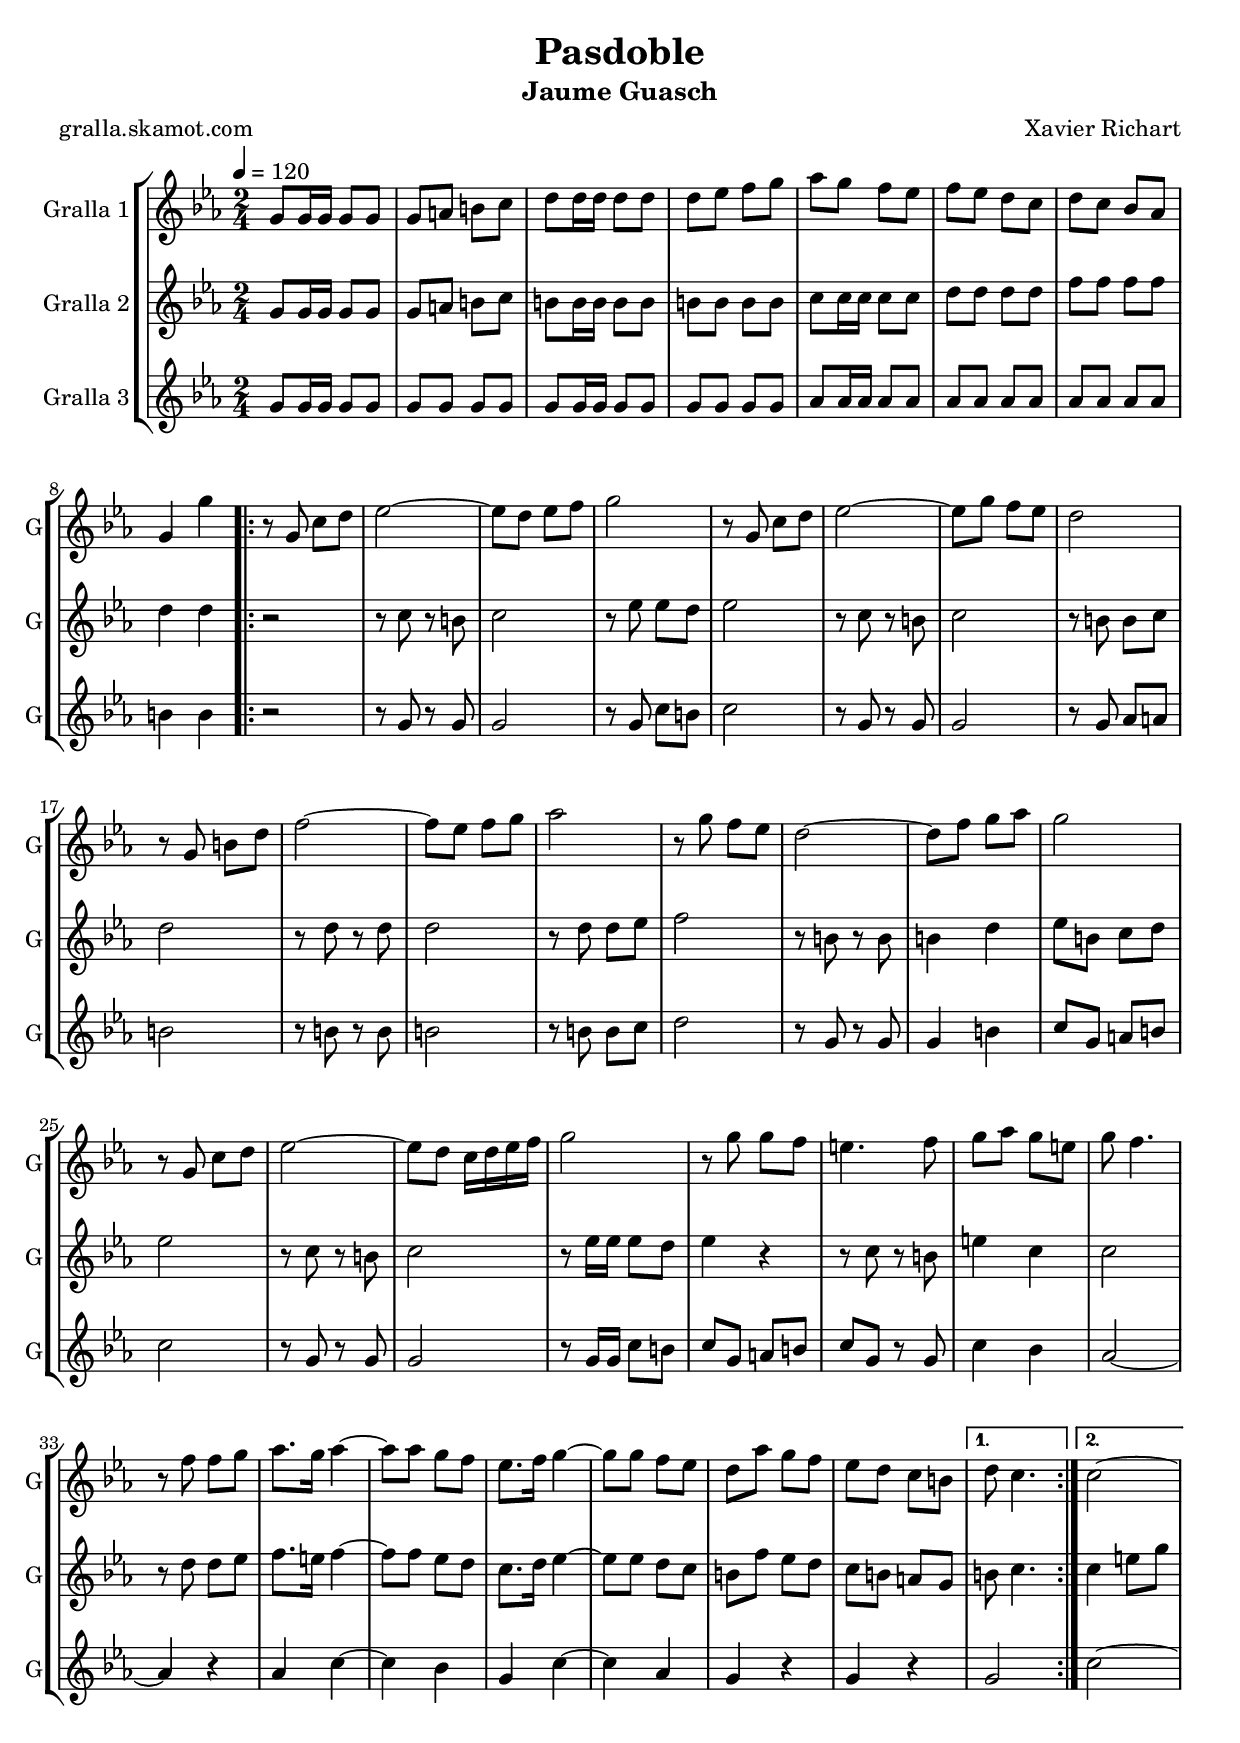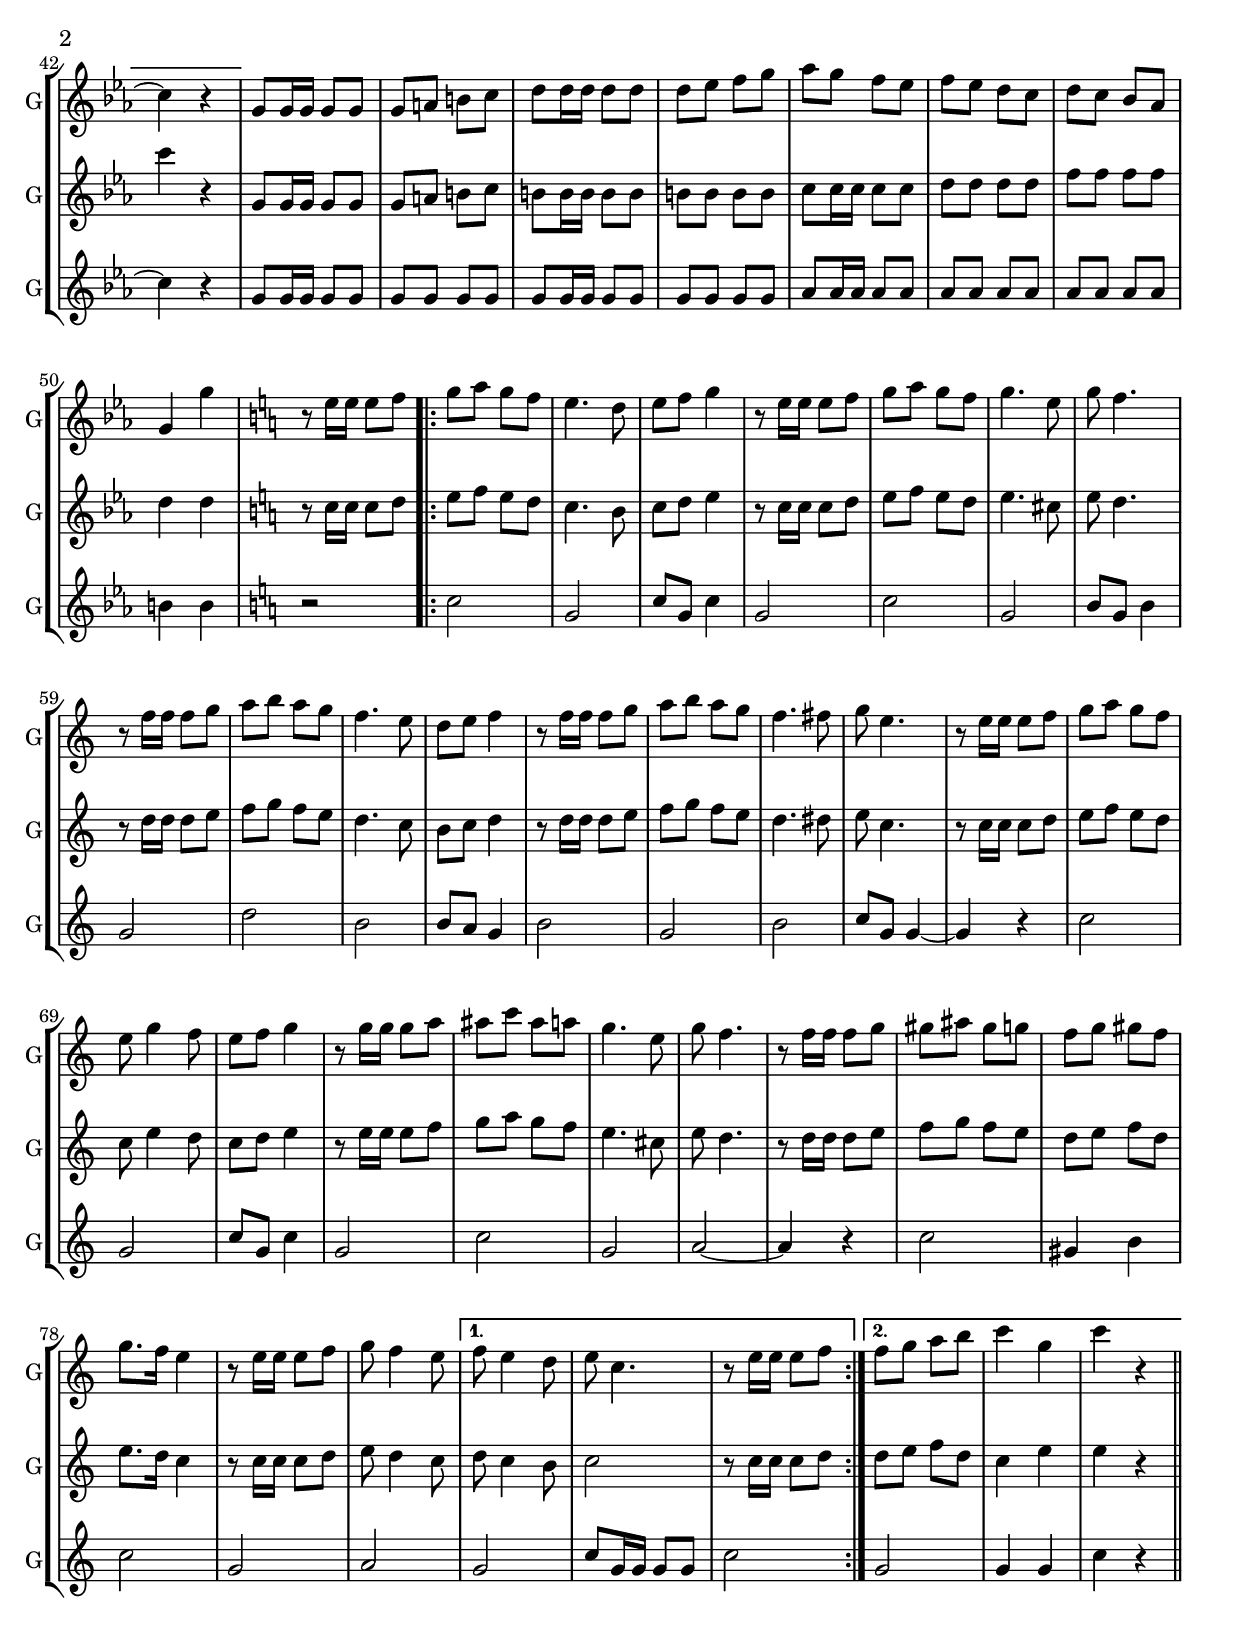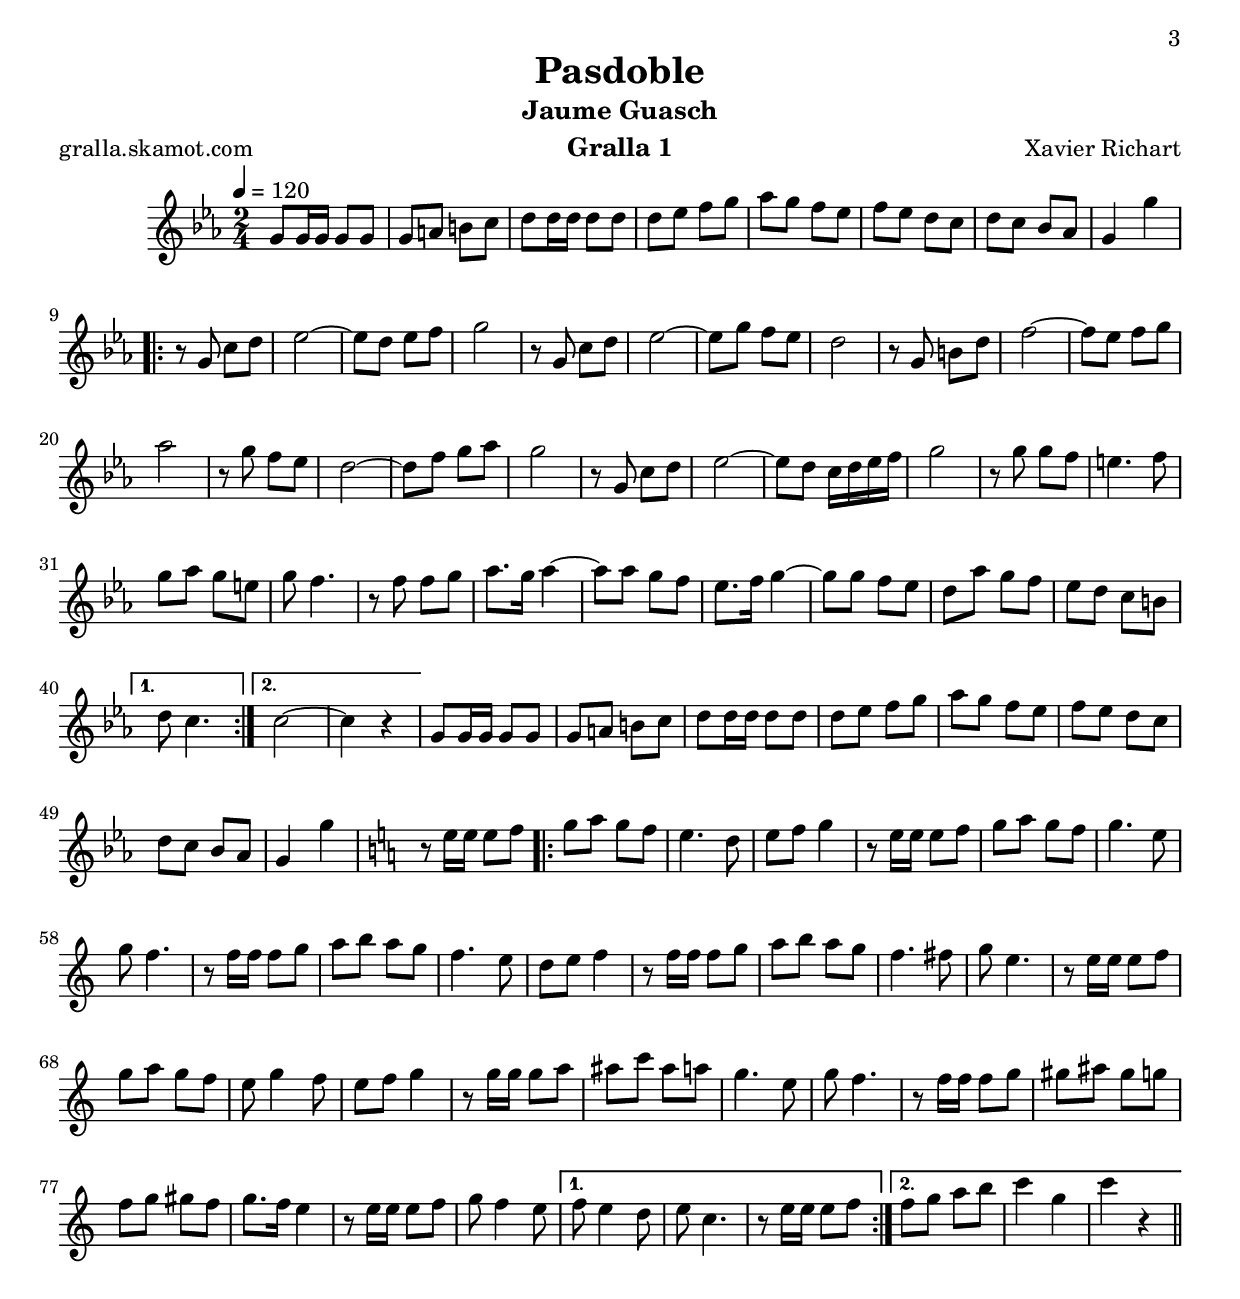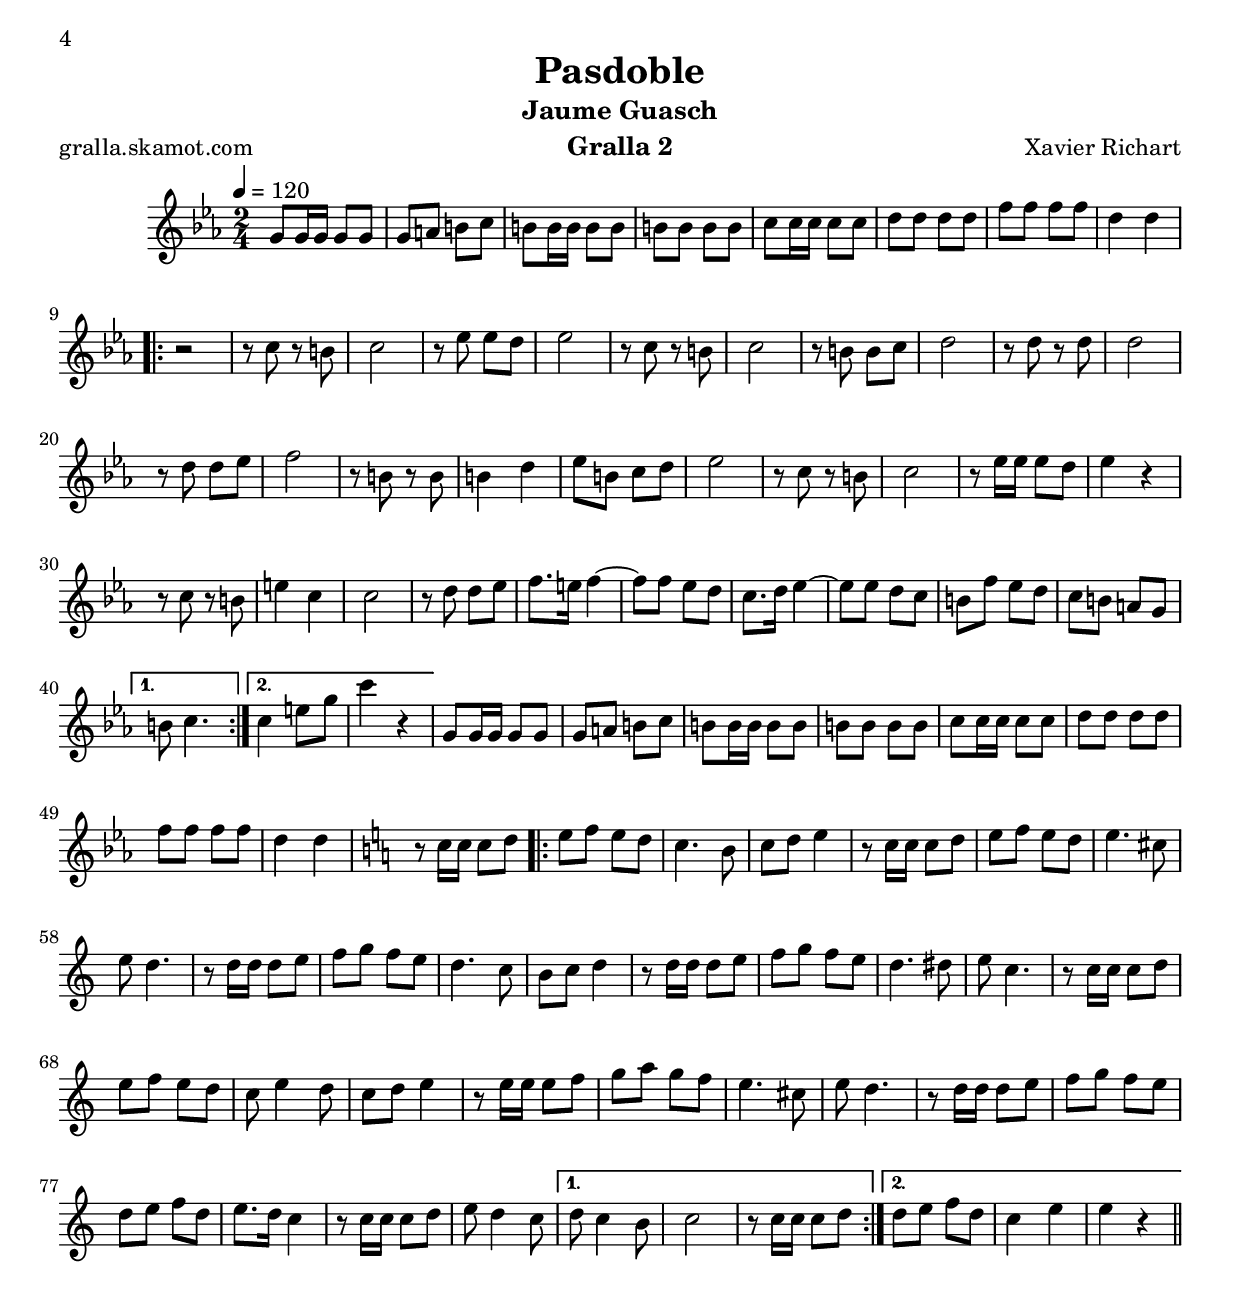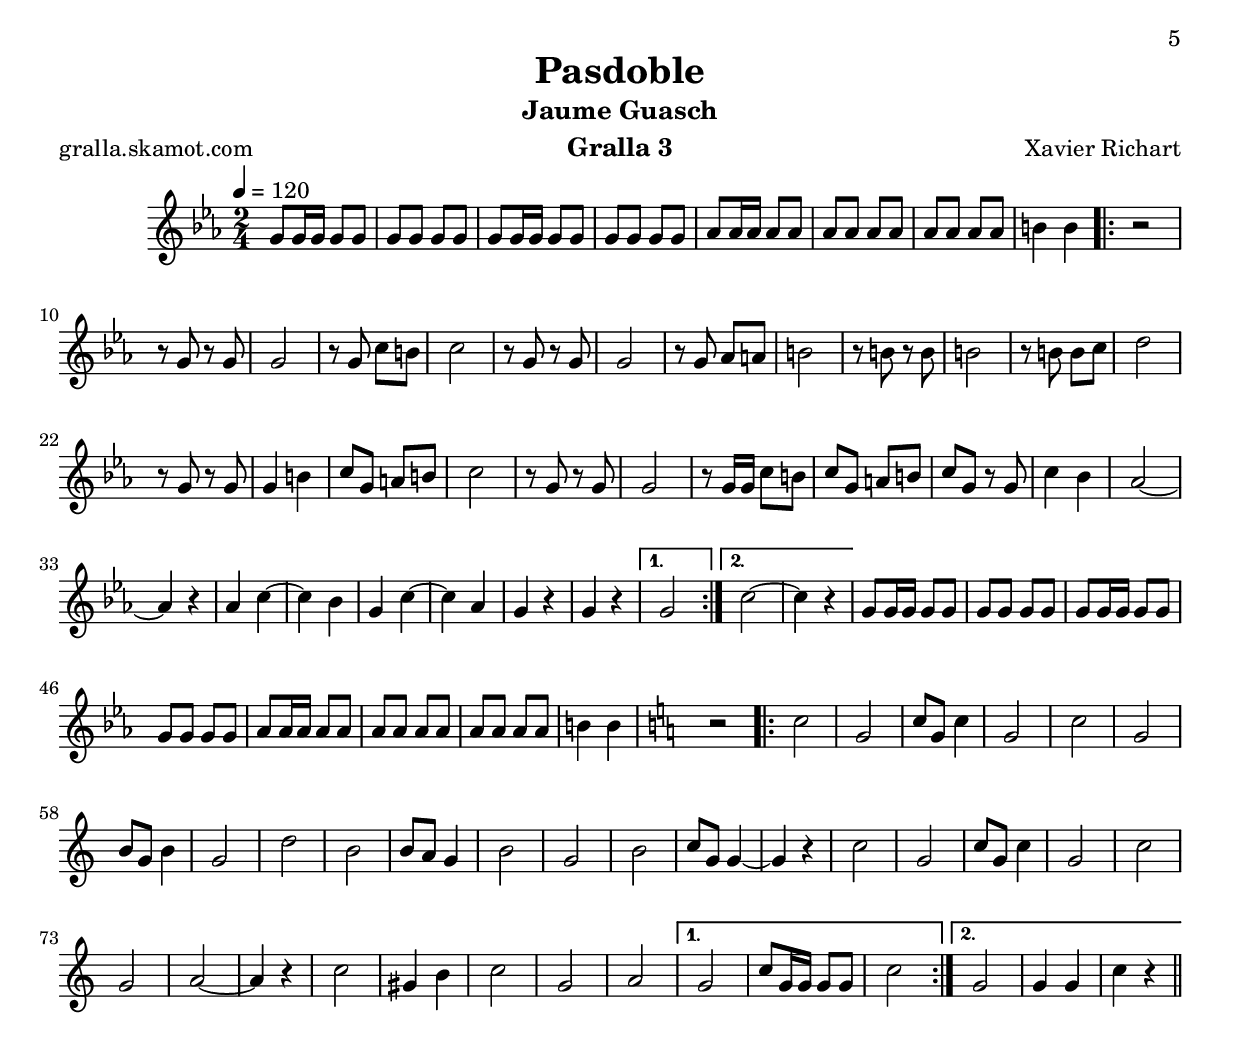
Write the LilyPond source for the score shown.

\version "2.16.2"

\header {
  dedication=""
  title="Pasdoble"
  subtitle="Jaume Guasch"
  subsubtitle=""
  poet="gralla.skamot.com"
  meter=""
  piece=""
  composer="Xavier Richart"
  arranger=""
  opus=""
  instrument=""
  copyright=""
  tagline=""
}

liniaroAa =
\relative g'
{
  \tempo 4=120
  \clef treble
  \key ees \major
  \time 2/4
  g8 g16 g g8 g  |
  g8 a b c  |
  d8 d16 d d8 d  |
  d8 ees f g  |
  %05
  aes8 g f ees  |
  f8 ees d c  |
  d8 c bes aes  |
  g4 g'  |
  \repeat volta 2 { r8 g, c d  |
  %10
  ees2 ~  |
  ees8 d ees f  |
  g2  |
  r8 g, c d  |
  ees2 ~  |
  %15
  ees8 g f ees  |
  d2  |
  r8 g, b d  |
  f2 ~  |
  f8 ees f g  |
  %20
  aes2  |
  r8 g f ees  |
  d2 ~  |
  d8 f g aes  |
  g2  |
  %25
  r8 g, c d  |
  ees2 ~  |
  ees8 d c16 d ees f  |
  g2  |
  r8 g g f  |
  %30
  e4. f8  |
  g8 aes g e  |
  g8 f4.  |
  r8 f f g  |
  aes8. g16 aes4 ~  |
  %35
  aes8 aes g f  |
  ees8. f16 g4 ~  |
  g8 g f ees  |
  d8 aes' g f  |
  ees8 d c b }
  %40
  \alternative { { d8 c4. }
  { c2 ~  |
  c4 r } }
  g8 g16 g g8 g  |
  g8 a b c  |
  %45
  d8 d16 d d8 d  |
  d8 ees f g  |
  aes8 g f ees  |
  f8 ees d c  |
  d8 c bes aes  |
  %50
  g4 g'  |
  \key c \major   r8 e16 e e8 f  |
  \repeat volta 2 { g8 a g f  |
  e4. d8  |
  e8 f g4  |
  %55
  r8 e16 e e8 f  |
  g8 a g f  |
  g4. e8  |
  g8 f4.  |
  r8 f16 f f8 g  |
  %60
  a8 b a g  |
  f4. e8  |
  d8 e f4  |
  r8 f16 f f8 g  |
  a8 b a g  |
  %65
  f4. fis8  |
  g8 e4.  |
  r8 e16 e e8 f  |
  g8 a g f  |
  e8 g4 f8  |
  %70
  e8 f g4  |
  r8 g16 g g8 a  |
  ais8 c ais a  |
  g4. e8  |
  g8 f4.  |
  %75
  r8 f16 f f8 g  |
  gis8 ais gis g  |
  f8 g gis f  |
  g8. f16 e4  |
  r8 e16 e e8 f  |
  %80
  g8 f4 e8 }
  \alternative { { f8 e4 d8  |
  e8 c4.  |
  r8 e16 e e8 f }
  { f8 g a b  |
  %85
  c4 g  |
  c4 r } } \bar "||"
}

liniaroAb =
\relative g'
{
  \tempo 4=120
  \clef treble
  \key ees \major
  \time 2/4
  g8 g16 g g8 g  |
  g8 a b c  |
  b8 b16 b b8 b  |
  b8 b b b  |
  %05
  c8 c16 c c8 c  |
  d8 d d d  |
  f8 f f f  |
  d4 d  |
  \repeat volta 2 { r2  |
  %10
  r8 c r b  |
  c2  |
  r8 ees ees d  |
  ees2  |
  r8 c r b  |
  %15
  c2  |
  r8 b b c  |
  d2  |
  r8 d r d  |
  d2  |
  %20
  r8 d d ees  |
  f2  |
  r8 b, r b  |
  b4 d  |
  ees8 b c d  |
  %25
  ees2  |
  r8 c r b  |
  c2  |
  r8 ees16 ees ees8 d  |
  ees4 r  |
  %30
  r8 c r b  |
  e4 c  |
  c2  |
  r8 d d ees  |
  f8. e16 f4 ~  |
  %35
  f8 f ees d  |
  c8. d16 ees4 ~  |
  ees8 ees d c  |
  b8 f' ees d  |
  c8 b a g }
  %40
  \alternative { { b8 c4. }
  { c4 e8 g  |
  c4 r } }
  g,8 g16 g g8 g  |
  g8 a b c  |
  %45
  b8 b16 b b8 b  |
  b8 b b b  |
  c8 c16 c c8 c  |
  d8 d d d  |
  f8 f f f  |
  %50
  d4 d  |
  \key c \major   r8 c16 c c8 d  |
  \repeat volta 2 { e8 f e d  |
  c4. b8  |
  c8 d e4  |
  %55
  r8 c16 c c8 d  |
  e8 f e d  |
  e4. cis8  |
  e8 d4.  |
  r8 d16 d d8 e  |
  %60
  f8 g f e  |
  d4. c8  |
  b8 c d4  |
  r8 d16 d d8 e  |
  f8 g f e  |
  %65
  d4. dis8  |
  e8 c4.  |
  r8 c16 c c8 d  |
  e8 f e d  |
  c8 e4 d8  |
  %70
  c8 d e4  |
  r8 e16 e e8 f  |
  g8 a g f  |
  e4. cis8  |
  e8 d4.  |
  %75
  r8 d16 d d8 e  |
  f8 g f e  |
  d8 e f d  |
  e8. d16 c4  |
  r8 c16 c c8 d  |
  %80
  e8 d4 c8 }
  \alternative { { d8 c4 b8  |
  c2  |
  r8 c16 c c8 d }
  { d8 e f d  |
  %85
  c4 e  |
  e4 r } } \bar "||"
}

liniaroAc =
\relative g'
{
  \tempo 4=120
  \clef treble
  \key ees \major
  \time 2/4
  g8 g16 g g8 g  |
  g8 g g g  |
  g8 g16 g g8 g  |
  g8 g g g  |
  %05
  aes8 aes16 aes aes8 aes  |
  aes8 aes aes aes  |
  aes8 aes aes aes  |
  b4 b  |
  \repeat volta 2 { r2  |
  %10
  r8 g r g  |
  g2  |
  r8 g c b  |
  c2  |
  r8 g r g  |
  %15
  g2  |
  r8 g aes a  |
  b2  |
  r8 b r b  |
  b2  |
  %20
  r8 b b c  |
  d2  |
  r8 g, r g  |
  g4 b  |
  c8 g a b  |
  %25
  c2  |
  r8 g r g  |
  g2  |
  r8 g16 g c8 b  |
  c8 g a b  |
  %30
  c8 g r g  |
  c4 bes  |
  aes2 ~  |
  aes4 r  |
  aes4 c ~  |
  %35
  c4 bes  |
  g4 c ~  |
  c4 aes  |
  g4 r  |
  g4 r }
  %40
  \alternative { { g2 }
  { c2 ~  |
  c4 r } }
  g8 g16 g g8 g  |
  g8 g g g  |
  %45
  g8 g16 g g8 g  |
  g8 g g g  |
  aes8 aes16 aes aes8 aes  |
  aes8 aes aes aes  |
  aes8 aes aes aes  |
  %50
  b4 b  |
  \key c \major   r2  |
  \repeat volta 2 { c2  |
  g2  |
  c8 g c4  |
  %55
  g2  |
  c2  |
  g2  |
  b8 g b4  |
  g2  |
  %60
  d'2  |
  b2  |
  b8 a g4  |
  b2  |
  g2  |
  %65
  b2  |
  c8 g g4 ~  |
  g4 r  |
  c2  |
  g2  |
  %70
  c8 g c4  |
  g2  |
  c2  |
  g2  |
  a2 ~  |
  %75
  a4 r  |
  c2  |
  gis4 b  |
  c2  |
  g2  |
  %80
  a2 }
  \alternative { { g2  |
  c8 g16 g g8 g  |
  c2 }
  { g2  |
  %85
  g4 g  |
  c4 r } } \bar "||"
}

\bookpart {
  \score {
    \new StaffGroup {
      \override Score.RehearsalMark.self-alignment-X = #LEFT
      <<
        \new Staff \with {instrumentName = #"Gralla 1" shortInstrumentName = #"G"} \liniaroAa
        \new Staff \with {instrumentName = #"Gralla 2" shortInstrumentName = #"G"} \liniaroAb
        \new Staff \with {instrumentName = #"Gralla 3" shortInstrumentName = #"G"} \liniaroAc
      >>
    }
    \layout {}
  }
  \score { \unfoldRepeats
    \new StaffGroup {
      \override Score.RehearsalMark.self-alignment-X = #LEFT
      <<
        \new Staff \with {instrumentName = #"Gralla 1" shortInstrumentName = #"G"} \liniaroAa
        \new Staff \with {instrumentName = #"Gralla 2" shortInstrumentName = #"G"} \liniaroAb
        \new Staff \with {instrumentName = #"Gralla 3" shortInstrumentName = #"G"} \liniaroAc
      >>
    }
    \midi {
      \set Staff.midiInstrument = "oboe"
      \set DrumStaff.midiInstrument = "drums"
    }
  }
}

\bookpart {
  \header {instrument="Gralla 1"}
  \score {
    \new StaffGroup {
      \override Score.RehearsalMark.self-alignment-X = #LEFT
      <<
        \new Staff \liniaroAa
      >>
    }
    \layout {}
  }
  \score { \unfoldRepeats
    \new StaffGroup {
      \override Score.RehearsalMark.self-alignment-X = #LEFT
      <<
        \new Staff \liniaroAa
      >>
    }
    \midi {
      \set Staff.midiInstrument = "oboe"
      \set DrumStaff.midiInstrument = "drums"
    }
  }
}

\bookpart {
  \header {instrument="Gralla 2"}
  \score {
    \new StaffGroup {
      \override Score.RehearsalMark.self-alignment-X = #LEFT
      <<
        \new Staff \liniaroAb
      >>
    }
    \layout {}
  }
  \score { \unfoldRepeats
    \new StaffGroup {
      \override Score.RehearsalMark.self-alignment-X = #LEFT
      <<
        \new Staff \liniaroAb
      >>
    }
    \midi {
      \set Staff.midiInstrument = "oboe"
      \set DrumStaff.midiInstrument = "drums"
    }
  }
}

\bookpart {
  \header {instrument="Gralla 3"}
  \score {
    \new StaffGroup {
      \override Score.RehearsalMark.self-alignment-X = #LEFT
      <<
        \new Staff \liniaroAc
      >>
    }
    \layout {}
  }
  \score { \unfoldRepeats
    \new StaffGroup {
      \override Score.RehearsalMark.self-alignment-X = #LEFT
      <<
        \new Staff \liniaroAc
      >>
    }
    \midi {
      \set Staff.midiInstrument = "oboe"
      \set DrumStaff.midiInstrument = "drums"
    }
  }
}

